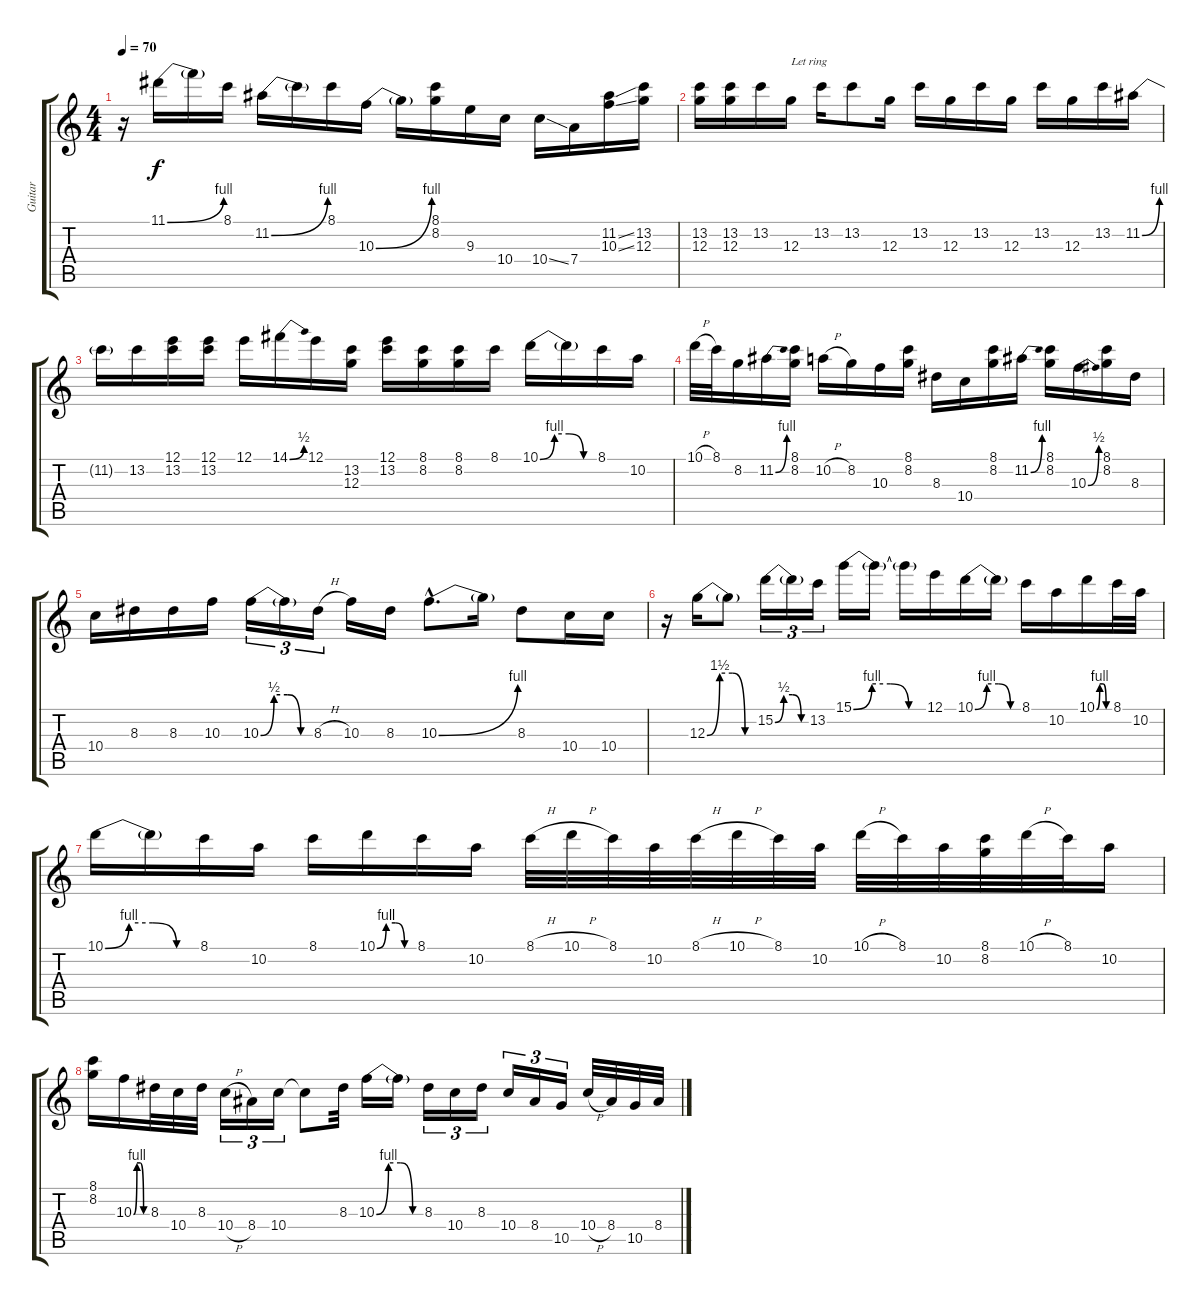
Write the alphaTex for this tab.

\track ("Guitar" "Guitar") {instrument overdrivenguitar}
\staff {score tabs}
\tuning (E4 B3 G3 D3 A2 E2) {hide}
\ts (4 4)
\tempo 70
\clef g2
\ks c
r.16{dy f} 11.1{be (bend 0 0 60 4)}.16 11.1{t}.16 8.1.16 11.2{be (bend 0 0 60 4)}.16 11.2{t}.16 8.1.16 10.3{be (bend 0 0 60 4)}.16 10.3{t}.16 (8.1 8.2).16 9.3.16 10.4.16 10.4{ss}.16 7.4.16 (11.2{ss} 10.3{ss}).16 (13.2 12.3).16 |
(13.2 12.3).16 (13.2 12.3).16 13.2.16 12.3.16{txt "Let ring"} 13.2.16 13.2.8 12.3.16 13.2.16 12.3.16 13.2.16 12.3.16 13.2.16 12.3.16 13.2.16 11.2{be (bend 0 0 60 4)}.16 |
11.2{t}.16 13.2.16 (12.1 13.2).16 (12.1 13.2).16 12.1.16 14.1{be (bend 0 0 60 2)}.16 12.1.16 (13.2 12.3).16 (12.1 13.2).16 (8.1 8.2).16 (8.1 8.2).16 8.1.16 10.1{be (custom 0 0 15 4 30 4 45 0 60 0)}.16 10.1{t}.16 8.1.16 10.2.16 |
10.1{h}.32 8.1.32 8.2.16 11.2{be (bend 0 0 60 4)}.16 (8.1 8.2).16 10.2{h}.16 8.2.16 10.3.16 (8.1 8.2).16 8.3.16 10.4.16 (8.1 8.2).16 11.2{be (bend 0 0 60 4)}.16 (8.1 8.2).16 10.3{be (bend 0 0 60 2)}.16 (8.1 8.2).16 8.3.16 |
10.4.16 8.3.16 8.3.16 10.3.16 10.3{be (custom 0 0 15 2 30 2 45 0 60 0)}.16{tu (3 2)} 10.3{t}.16{tu (3 2)} 8.3{h}.16{tu (3 2)} 10.3.16 8.3.16 10.3{be (bend 0 0 60 4) hac}.8{d} 10.3{t}.16 8.3.8 10.4.16 10.4.16 |
r.16 12.3{be (custom 0 0 15 6 30 6 45 0 60 0)}.16 12.3{t}.8 15.2{be (custom 0 0 15 2 30 2 45 0 60 0)}.16{tu (3 2)} 15.2{t}.16{tu (3 2)} 13.2.16{tu (3 2)} 15.1{be (custom 0 0 15 4 30 4 45 0 60 0)}.16 15.1{t}.16 15.1{t}.16 12.1.16 10.1{be (custom 0 0 15 4 30 4 45 0 60 0)}.16 10.1{t}.16 8.1.16 10.2.16 10.1{be (custom 0 0 15 4 30 4 45 0 60 0)}.16 8.1.32 10.2.32 |
10.1{be (custom 0 0 15 4 30 4 45 0 60 0)}.16 10.1{t}.16 8.1.16 10.2.16 8.1.16 10.1{be (custom 0 0 15 4 30 4 45 0 60 0)}.16 8.1.16 10.2.16 8.1{h}.32 10.1{h}.32 8.1.32 10.2.32 8.1{h}.32 10.1{h}.32 8.1.32 10.2.32 10.1{h}.32 8.1.32 10.2.32 (8.1 8.2).32 10.1{h}.32 8.1.32 10.2.16 |
(8.1 8.2).16 10.3{be (custom 0 0 15 4 30 4 45 0 60 0)}.16 8.3.32 10.4.32 8.3.32 10.4{h}.16{tu (3 2)} 8.4.16{tu (3 2)} 10.4.16{tu (3 2)} 10.4{t}.8 8.3.32 10.3{be (custom 0 0 15 4 30 4 45 0 60 0)}.16 10.3{t}.16 8.3.16{tu (3 2)} 10.4.16{tu (3 2)} 8.3.16{tu (3 2)} 10.4.16{tu (3 2)} 8.4.16{tu (3 2)} 10.5.16{tu (3 2)} 10.4{h}.32 8.4.32 10.5.32 8.4{h}.32
